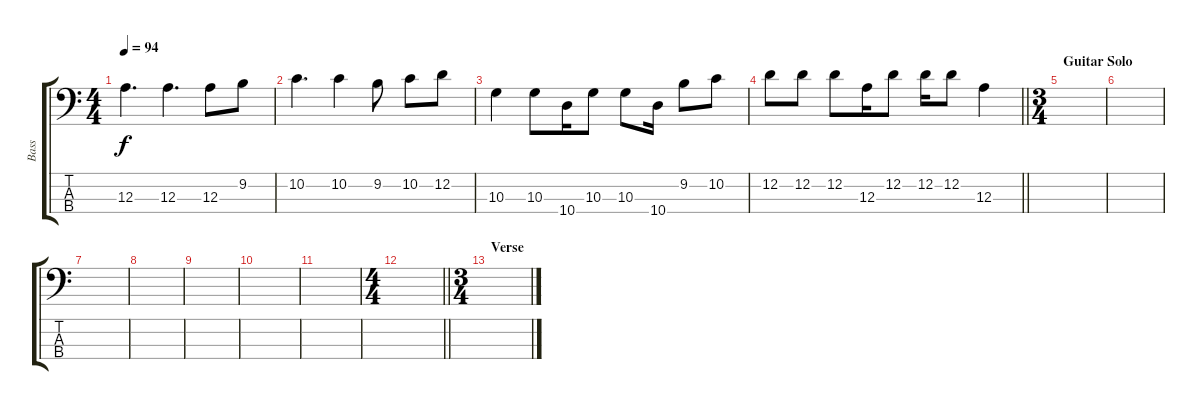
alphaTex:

\track ("Bass" "Bass") {instrument electricbassfinger}
\staff {score tabs}
\tuning (G2 D2 A1 E1) {hide}
\ts (4 4)
\tempo 94
\clef f4
\ks c
12.3.4{d dy f} 12.3.4{d} 12.3.8 9.2.8 |
10.2.4{d} 10.2.4 9.2.8 10.2.8 12.2.8 |
10.3.4 10.3.8 10.4.16 10.3.8 10.3.8 10.4.16 9.2.8 10.2.8 |
\barLineRight lightlight
12.2.8 12.2.8 12.2.8 12.3.16 12.2.8 12.2.16 12.2.8 12.3.4 |
\ts (3 4)
\section ("" "Guitar Solo")
|
|
|
|
|
|
|
\ts (4 4)
\barLineRight lightlight
|
\ts (3 4)
\section ("" "Verse")
